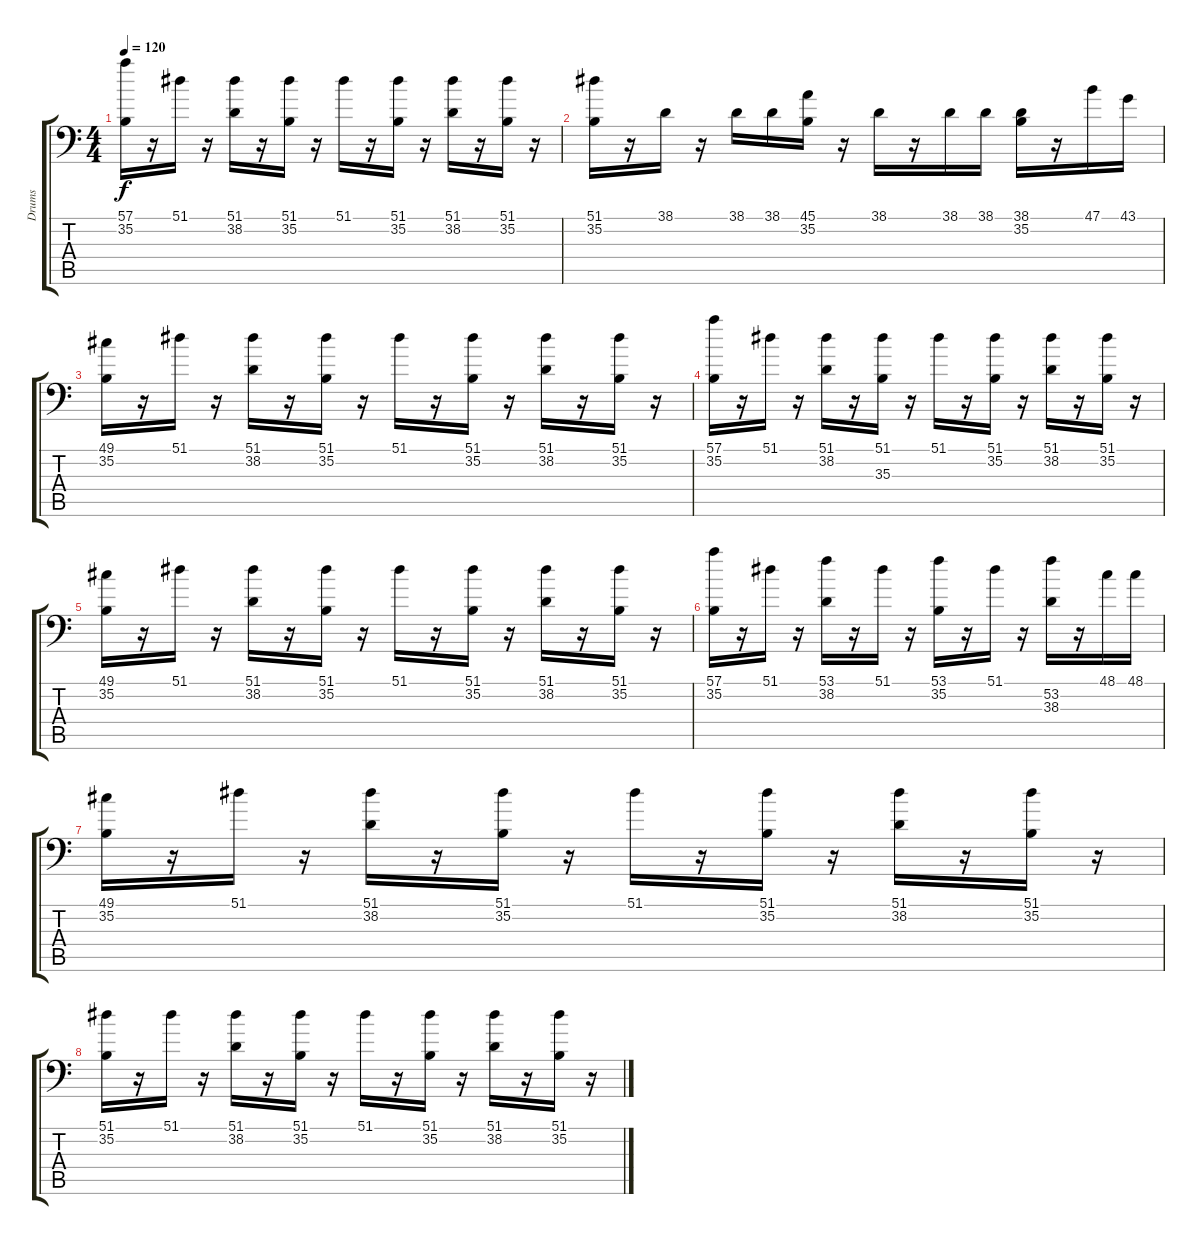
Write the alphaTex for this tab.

\track ("Drums" "Drums") {instrument acousticgrandpiano}
\staff {score tabs}
\tuning (C-1 C-1 C-1 C-1 C-1 C-1) {hide}
\ts (4 4)
\tempo 120
\clef f4
\ks c
(57.1 35.2).16{dy f} r.16 51.1.16 r.16 (51.1 38.2).16 r.16 (51.1 35.2).16 r.16 51.1.16 r.16 (51.1 35.2).16 r.16 (51.1 38.2).16 r.16 (51.1 35.2).16 r.16 |
(51.1 35.2).16 r.16 38.1.16 r.16 38.1.16 38.1.16 (45.1 35.2).16 r.16 38.1.16 r.16 38.1.16 38.1.16 (38.1 35.2).16 r.16 47.1.16 43.1.16 |
(49.1 35.2).16 r.16 51.1.16 r.16 (51.1 38.2).16 r.16 (51.1 35.2).16 r.16 51.1.16 r.16 (51.1 35.2).16 r.16 (51.1 38.2).16 r.16 (51.1 35.2).16 r.16 |
(57.1 35.2).16 r.16 51.1.16 r.16 (51.1 38.2).16 r.16 (51.1 35.3).16 r.16 51.1.16 r.16 (51.1 35.2).16 r.16 (51.1 38.2).16 r.16 (51.1 35.2).16 r.16 |
(49.1 35.2).16 r.16 51.1.16 r.16 (51.1 38.2).16 r.16 (51.1 35.2).16 r.16 51.1.16 r.16 (51.1 35.2).16 r.16 (51.1 38.2).16 r.16 (51.1 35.2).16 r.16 |
(57.1 35.2).16 r.16 51.1.16 r.16 (53.1 38.2).16 r.16 51.1.16 r.16 (53.1 35.2).16 r.16 51.1.16 r.16 (53.2 38.3).16 r.16 48.1.16 48.1.16 |
(49.1 35.2).16 r.16 51.1.16 r.16 (51.1 38.2).16 r.16 (51.1 35.2).16 r.16 51.1.16 r.16 (51.1 35.2).16 r.16 (51.1 38.2).16 r.16 (51.1 35.2).16 r.16 |
(51.1 35.2).16 r.16 51.1.16 r.16 (51.1 38.2).16 r.16 (51.1 35.2).16 r.16 51.1.16 r.16 (51.1 35.2).16 r.16 (51.1 38.2).16 r.16 (51.1 35.2).16 r.16
